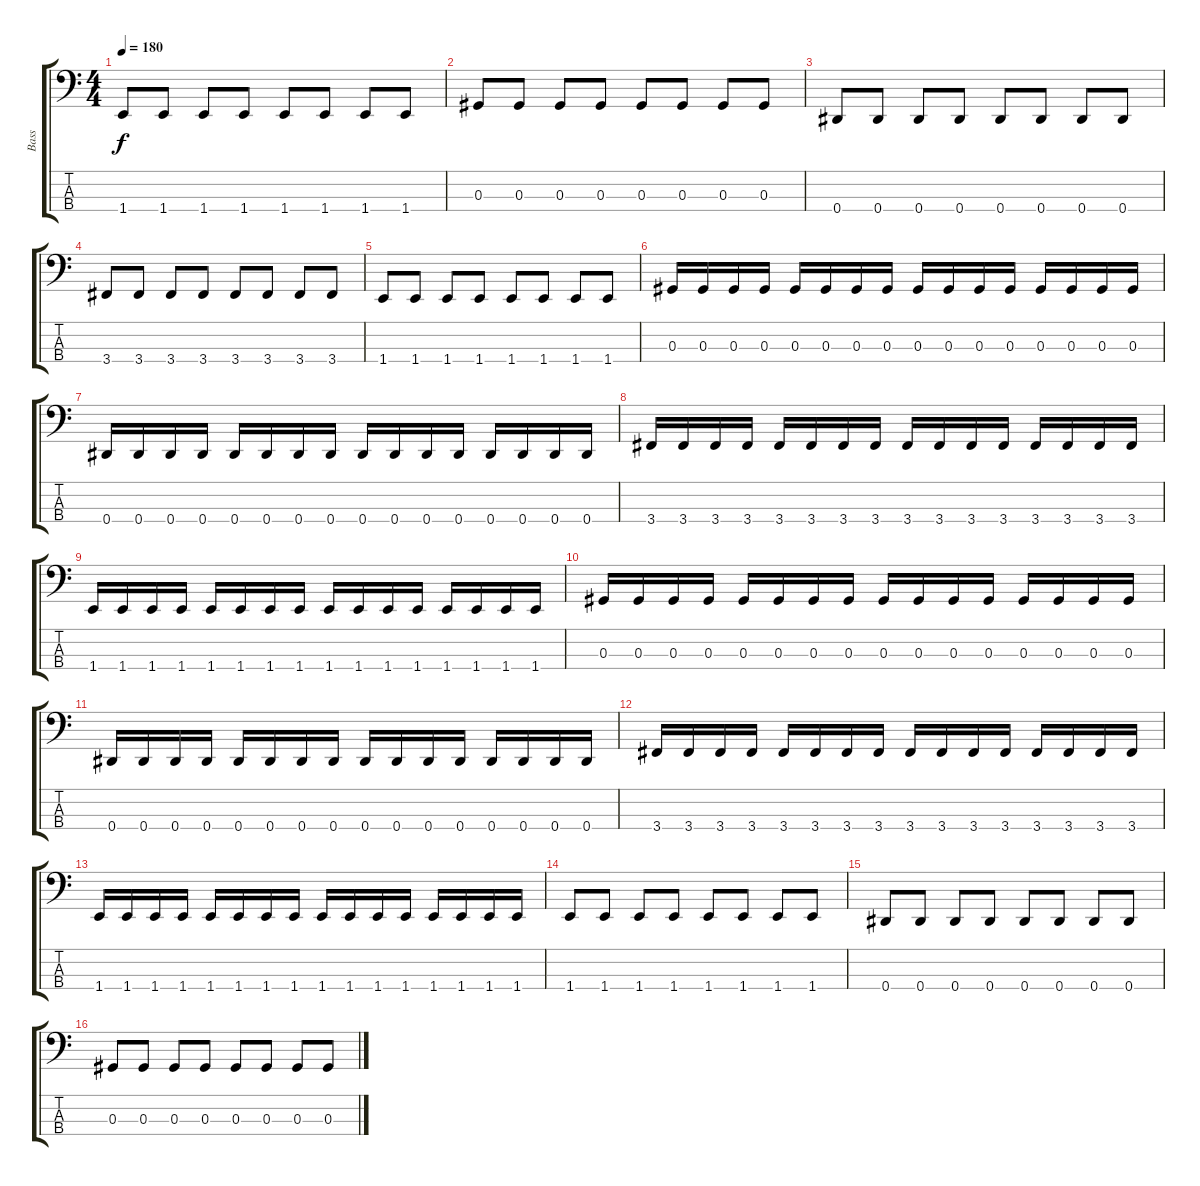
\track ("Bass" "Bass") {instrument electricbasspick}
\staff {score tabs}
\tuning (Gb2 Db2 Ab1 Eb1) {hide}
\ts (4 4)
\tempo 180
\clef f4
\ks c
1.4.8{dy f} 1.4.8 1.4.8 1.4.8 1.4.8 1.4.8 1.4.8 1.4.8 |
0.3.8 0.3.8 0.3.8 0.3.8 0.3.8 0.3.8 0.3.8 0.3.8 |
0.4.8 0.4.8 0.4.8 0.4.8 0.4.8 0.4.8 0.4.8 0.4.8 |
3.4.8 3.4.8 3.4.8 3.4.8 3.4.8 3.4.8 3.4.8 3.4.8 |
1.4.8 1.4.8 1.4.8 1.4.8 1.4.8 1.4.8 1.4.8 1.4.8 |
0.3.16 0.3.16 0.3.16 0.3.16 0.3.16 0.3.16 0.3.16 0.3.16 0.3.16 0.3.16 0.3.16 0.3.16 0.3.16 0.3.16 0.3.16 0.3.16 |
0.4.16 0.4.16 0.4.16 0.4.16 0.4.16 0.4.16 0.4.16 0.4.16 0.4.16 0.4.16 0.4.16 0.4.16 0.4.16 0.4.16 0.4.16 0.4.16 |
3.4.16 3.4.16 3.4.16 3.4.16 3.4.16 3.4.16 3.4.16 3.4.16 3.4.16 3.4.16 3.4.16 3.4.16 3.4.16 3.4.16 3.4.16 3.4.16 |
1.4.16 1.4.16 1.4.16 1.4.16 1.4.16 1.4.16 1.4.16 1.4.16 1.4.16 1.4.16 1.4.16 1.4.16 1.4.16 1.4.16 1.4.16 1.4.16 |
0.3.16 0.3.16 0.3.16 0.3.16 0.3.16 0.3.16 0.3.16 0.3.16 0.3.16 0.3.16 0.3.16 0.3.16 0.3.16 0.3.16 0.3.16 0.3.16 |
0.4.16 0.4.16 0.4.16 0.4.16 0.4.16 0.4.16 0.4.16 0.4.16 0.4.16 0.4.16 0.4.16 0.4.16 0.4.16 0.4.16 0.4.16 0.4.16 |
3.4.16 3.4.16 3.4.16 3.4.16 3.4.16 3.4.16 3.4.16 3.4.16 3.4.16 3.4.16 3.4.16 3.4.16 3.4.16 3.4.16 3.4.16 3.4.16 |
1.4.16 1.4.16 1.4.16 1.4.16 1.4.16 1.4.16 1.4.16 1.4.16 1.4.16 1.4.16 1.4.16 1.4.16 1.4.16 1.4.16 1.4.16 1.4.16 |
1.4.8 1.4.8 1.4.8 1.4.8 1.4.8 1.4.8 1.4.8 1.4.8 |
0.4.8 0.4.8 0.4.8 0.4.8 0.4.8 0.4.8 0.4.8 0.4.8 |
0.3.8 0.3.8 0.3.8 0.3.8 0.3.8 0.3.8 0.3.8 0.3.8
